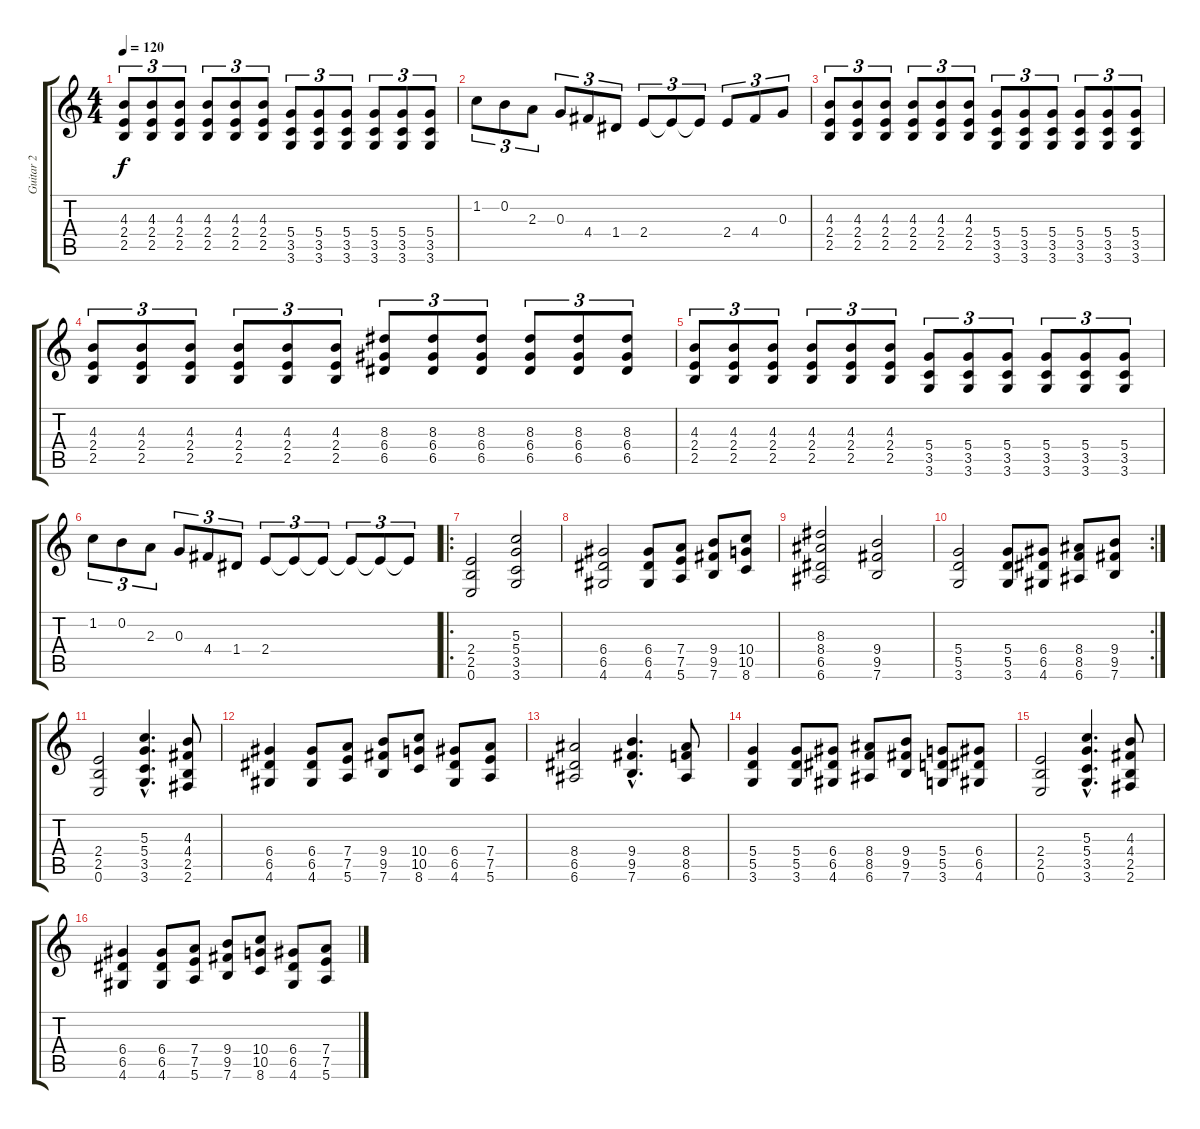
\track ("Guitar 2" "Guitar 2") {instrument distortionguitar}
\staff {score tabs}
\tuning (E4 B3 G3 D3 A2 E2) {hide}
\ts (4 4)
\tempo 120
\clef g2
\ks c
(4.3 2.4 2.5).8{tu (3 2) dy f} (4.3 2.4 2.5).8{tu (3 2)} (4.3 2.4 2.5).8{tu (3 2)} (4.3 2.4 2.5).8{tu (3 2)} (4.3 2.4 2.5).8{tu (3 2)} (4.3 2.4 2.5).8{tu (3 2)} (5.4 3.5 3.6).8{tu (3 2)} (5.4 3.5 3.6).8{tu (3 2)} (5.4 3.5 3.6).8{tu (3 2)} (5.4 3.5 3.6).8{tu (3 2)} (5.4 3.5 3.6).8{tu (3 2)} (5.4 3.5 3.6).8{tu (3 2)} |
1.2.8{tu (3 2)} 0.2.8{tu (3 2)} 2.3.8{tu (3 2)} 0.3.8{tu (3 2)} 4.4.8{tu (3 2)} 1.4.8{tu (3 2)} 2.4.8{tu (3 2)} 2.4{t}.8{tu (3 2)} 2.4{t}.8{tu (3 2)} 2.4.8{tu (3 2)} 4.4.8{tu (3 2)} 0.3.8{tu (3 2)} |
(4.3 2.4 2.5).8{tu (3 2)} (4.3 2.4 2.5).8{tu (3 2)} (4.3 2.4 2.5).8{tu (3 2)} (4.3 2.4 2.5).8{tu (3 2)} (4.3 2.4 2.5).8{tu (3 2)} (4.3 2.4 2.5).8{tu (3 2)} (5.4 3.5 3.6).8{tu (3 2)} (5.4 3.5 3.6).8{tu (3 2)} (5.4 3.5 3.6).8{tu (3 2)} (5.4 3.5 3.6).8{tu (3 2)} (5.4 3.5 3.6).8{tu (3 2)} (5.4 3.5 3.6).8{tu (3 2)} |
(4.3 2.4 2.5).8{tu (3 2)} (4.3 2.4 2.5).8{tu (3 2)} (4.3 2.4 2.5).8{tu (3 2)} (4.3 2.4 2.5).8{tu (3 2)} (4.3 2.4 2.5).8{tu (3 2)} (4.3 2.4 2.5).8{tu (3 2)} (8.3 6.4 6.5).8{tu (3 2)} (8.3 6.4 6.5).8{tu (3 2)} (8.3 6.4 6.5).8{tu (3 2)} (8.3 6.4 6.5).8{tu (3 2)} (8.3 6.4 6.5).8{tu (3 2)} (8.3 6.4 6.5).8{tu (3 2)} |
(4.3 2.4 2.5).8{tu (3 2)} (4.3 2.4 2.5).8{tu (3 2)} (4.3 2.4 2.5).8{tu (3 2)} (4.3 2.4 2.5).8{tu (3 2)} (4.3 2.4 2.5).8{tu (3 2)} (4.3 2.4 2.5).8{tu (3 2)} (5.4 3.5 3.6).8{tu (3 2)} (5.4 3.5 3.6).8{tu (3 2)} (5.4 3.5 3.6).8{tu (3 2)} (5.4 3.5 3.6).8{tu (3 2)} (5.4 3.5 3.6).8{tu (3 2)} (5.4 3.5 3.6).8{tu (3 2)} |
1.2.8{tu (3 2)} 0.2.8{tu (3 2)} 2.3.8{tu (3 2)} 0.3.8{tu (3 2)} 4.4.8{tu (3 2)} 1.4.8{tu (3 2)} 2.4.8{tu (3 2)} 2.4{t}.8{tu (3 2)} 2.4{t}.8{tu (3 2)} 2.4{t}.8{tu (3 2)} 2.4{t}.8{tu (3 2)} 2.4{t}.8{tu (3 2)} |
\ro
(2.4 2.5 0.6).2 (5.3 5.4 3.5 3.6).2 |
(6.4 6.5 4.6).2 (6.4 6.5 4.6).8 (7.4 7.5 5.6).8 (9.4 9.5 7.6).8 (10.4 10.5 8.6).8 |
(8.3 8.4 6.5 6.6).2 (9.4 9.5 7.6).2 |
\rc 2
(5.4 5.5 3.6).2 (5.4 5.5 3.6).8 (6.4 6.5 4.6).8 (8.4 8.5 6.6).8 (9.4 9.5 7.6).8 |
(2.4 2.5 0.6).2 (5.3{hac} 5.4{hac} 3.5{hac} 3.6{hac}).4{d} (4.3 4.4 2.5 2.6).8 |
(6.4 6.5 4.6).4 (6.4 6.5 4.6).8 (7.4 7.5 5.6).8 (9.4 9.5 7.6).8 (10.4 10.5 8.6).8 (6.4 6.5 4.6).8 (7.4 7.5 5.6).8 |
(8.4 6.5 6.6).2 (9.4{hac} 9.5{hac} 7.6{hac}).4{d} (8.4 8.5 6.6).8 |
(5.4 5.5 3.6).4 (5.4 5.5 3.6).8 (6.4 6.5 4.6).8 (8.4 8.5 6.6).8 (9.4 9.5 7.6).8 (5.4 5.5 3.6).8 (6.4 6.5 4.6).8 |
(2.4 2.5 0.6).2 (5.3{hac} 5.4{hac} 3.5{hac} 3.6{hac}).4{d} (4.3 4.4 2.5 2.6).8 |
(6.4 6.5 4.6).4 (6.4 6.5 4.6).8 (7.4 7.5 5.6).8 (9.4 9.5 7.6).8 (10.4 10.5 8.6).8 (6.4 6.5 4.6).8 (7.4 7.5 5.6).8
